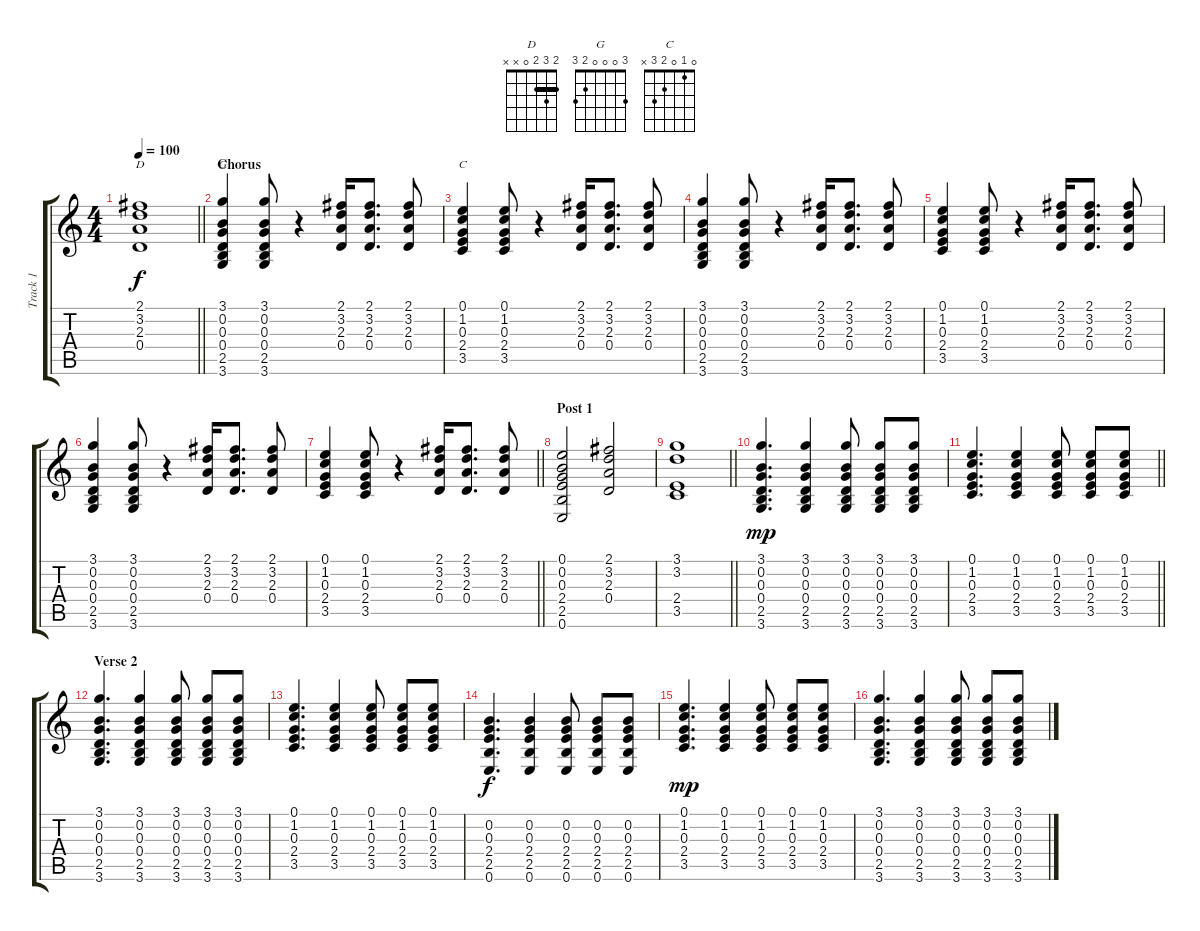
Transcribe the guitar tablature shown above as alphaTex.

\track ("Track 1" "Track 1") {instrument acousticguitarsteel}
\staff {score tabs}
\tuning (E4 B3 G3 D3 A2 E2) {hide}
\chord ("D" 2 3 2 0 x x) {barre 2}
\chord ("G" 3 0 0 0 2 3)
\chord ("C" 0 1 0 2 3 x)
\ts (4 4)
\tempo 100
\clef g2
\barLineRight lightlight
\ks c
(2.1 3.2 2.3 0.4).1{ch "D" dy f} |
\section ("" "Chorus")
(3.1 0.2 0.3 0.4 2.5 3.6).4{ch "G"} (3.1 0.2 0.3 0.4 2.5 3.6).8 r.4 (2.1 3.2 2.3 0.4).16 (2.1 3.2 2.3 0.4).8{d} (2.1 3.2 2.3 0.4).8 |
(0.1 1.2 0.3 2.4 3.5).4{ch "C"} (0.1 1.2 0.3 2.4 3.5).8 r.4 (2.1 3.2 2.3 0.4).16 (2.1 3.2 2.3 0.4).8{d} (2.1 3.2 2.3 0.4).8 |
(3.1 0.2 0.3 0.4 2.5 3.6).4 (3.1 0.2 0.3 0.4 2.5 3.6).8 r.4 (2.1 3.2 2.3 0.4).16 (2.1 3.2 2.3 0.4).8{d} (2.1 3.2 2.3 0.4).8 |
(0.1 1.2 0.3 2.4 3.5).4 (0.1 1.2 0.3 2.4 3.5).8 r.4 (2.1 3.2 2.3 0.4).16 (2.1 3.2 2.3 0.4).8{d} (2.1 3.2 2.3 0.4).8 |
(3.1 0.2 0.3 0.4 2.5 3.6).4 (3.1 0.2 0.3 0.4 2.5 3.6).8 r.4 (2.1 3.2 2.3 0.4).16 (2.1 3.2 2.3 0.4).8{d} (2.1 3.2 2.3 0.4).8 |
\barLineRight lightlight
(0.1 1.2 0.3 2.4 3.5).4 (0.1 1.2 0.3 2.4 3.5).8 r.4 (2.1 3.2 2.3 0.4).16 (2.1 3.2 2.3 0.4).8{d} (2.1 3.2 2.3 0.4).8 |
\section ("" "Post 1")
(0.1 0.2 0.3 2.4 2.5 0.6).2 (2.1 3.2 2.3 0.4).2 |
\barLineRight lightlight
(3.1 3.2 2.4 3.5).1 |
(3.1 0.2 0.3 0.4 2.5 3.6).4{d dy mp} (3.1 0.2 0.3 0.4 2.5 3.6).4 (3.1 0.2 0.3 0.4 2.5 3.6).8 (3.1 0.2 0.3 0.4 2.5 3.6).8 (3.1 0.2 0.3 0.4 2.5 3.6).8 |
\barLineRight lightlight
(0.1 1.2 0.3 2.4 3.5).4{d} (0.1 1.2 0.3 2.4 3.5).4 (0.1 1.2 0.3 2.4 3.5).8 (0.1 1.2 0.3 2.4 3.5).8 (0.1 1.2 0.3 2.4 3.5).8 |
\section ("" "Verse 2")
(3.1 0.2 0.3 0.4 2.5 3.6).4{d} (3.1 0.2 0.3 0.4 2.5 3.6).4 (3.1 0.2 0.3 0.4 2.5 3.6).8 (3.1 0.2 0.3 0.4 2.5 3.6).8 (3.1 0.2 0.3 0.4 2.5 3.6).8 |
(0.1 1.2 0.3 2.4 3.5).4{d} (0.1 1.2 0.3 2.4 3.5).4 (0.1 1.2 0.3 2.4 3.5).8 (0.1 1.2 0.3 2.4 3.5).8 (0.1 1.2 0.3 2.4 3.5).8 |
(0.2 0.3 2.4 2.5 0.6).4{d dy f} (0.2 0.3 2.4 2.5 0.6).4 (0.2 0.3 2.4 2.5 0.6).8 (0.2 0.3 2.4 2.5 0.6).8 (0.2 0.3 2.4 2.5 0.6).8 |
(0.1 1.2 0.3 2.4 3.5).4{d dy mp} (0.1 1.2 0.3 2.4 3.5).4 (0.1 1.2 0.3 2.4 3.5).8 (0.1 1.2 0.3 2.4 3.5).8 (0.1 1.2 0.3 2.4 3.5).8 |
(3.1 0.2 0.3 0.4 2.5 3.6).4{d} (3.1 0.2 0.3 0.4 2.5 3.6).4 (3.1 0.2 0.3 0.4 2.5 3.6).8 (3.1 0.2 0.3 0.4 2.5 3.6).8 (3.1 0.2 0.3 0.4 2.5 3.6).8
